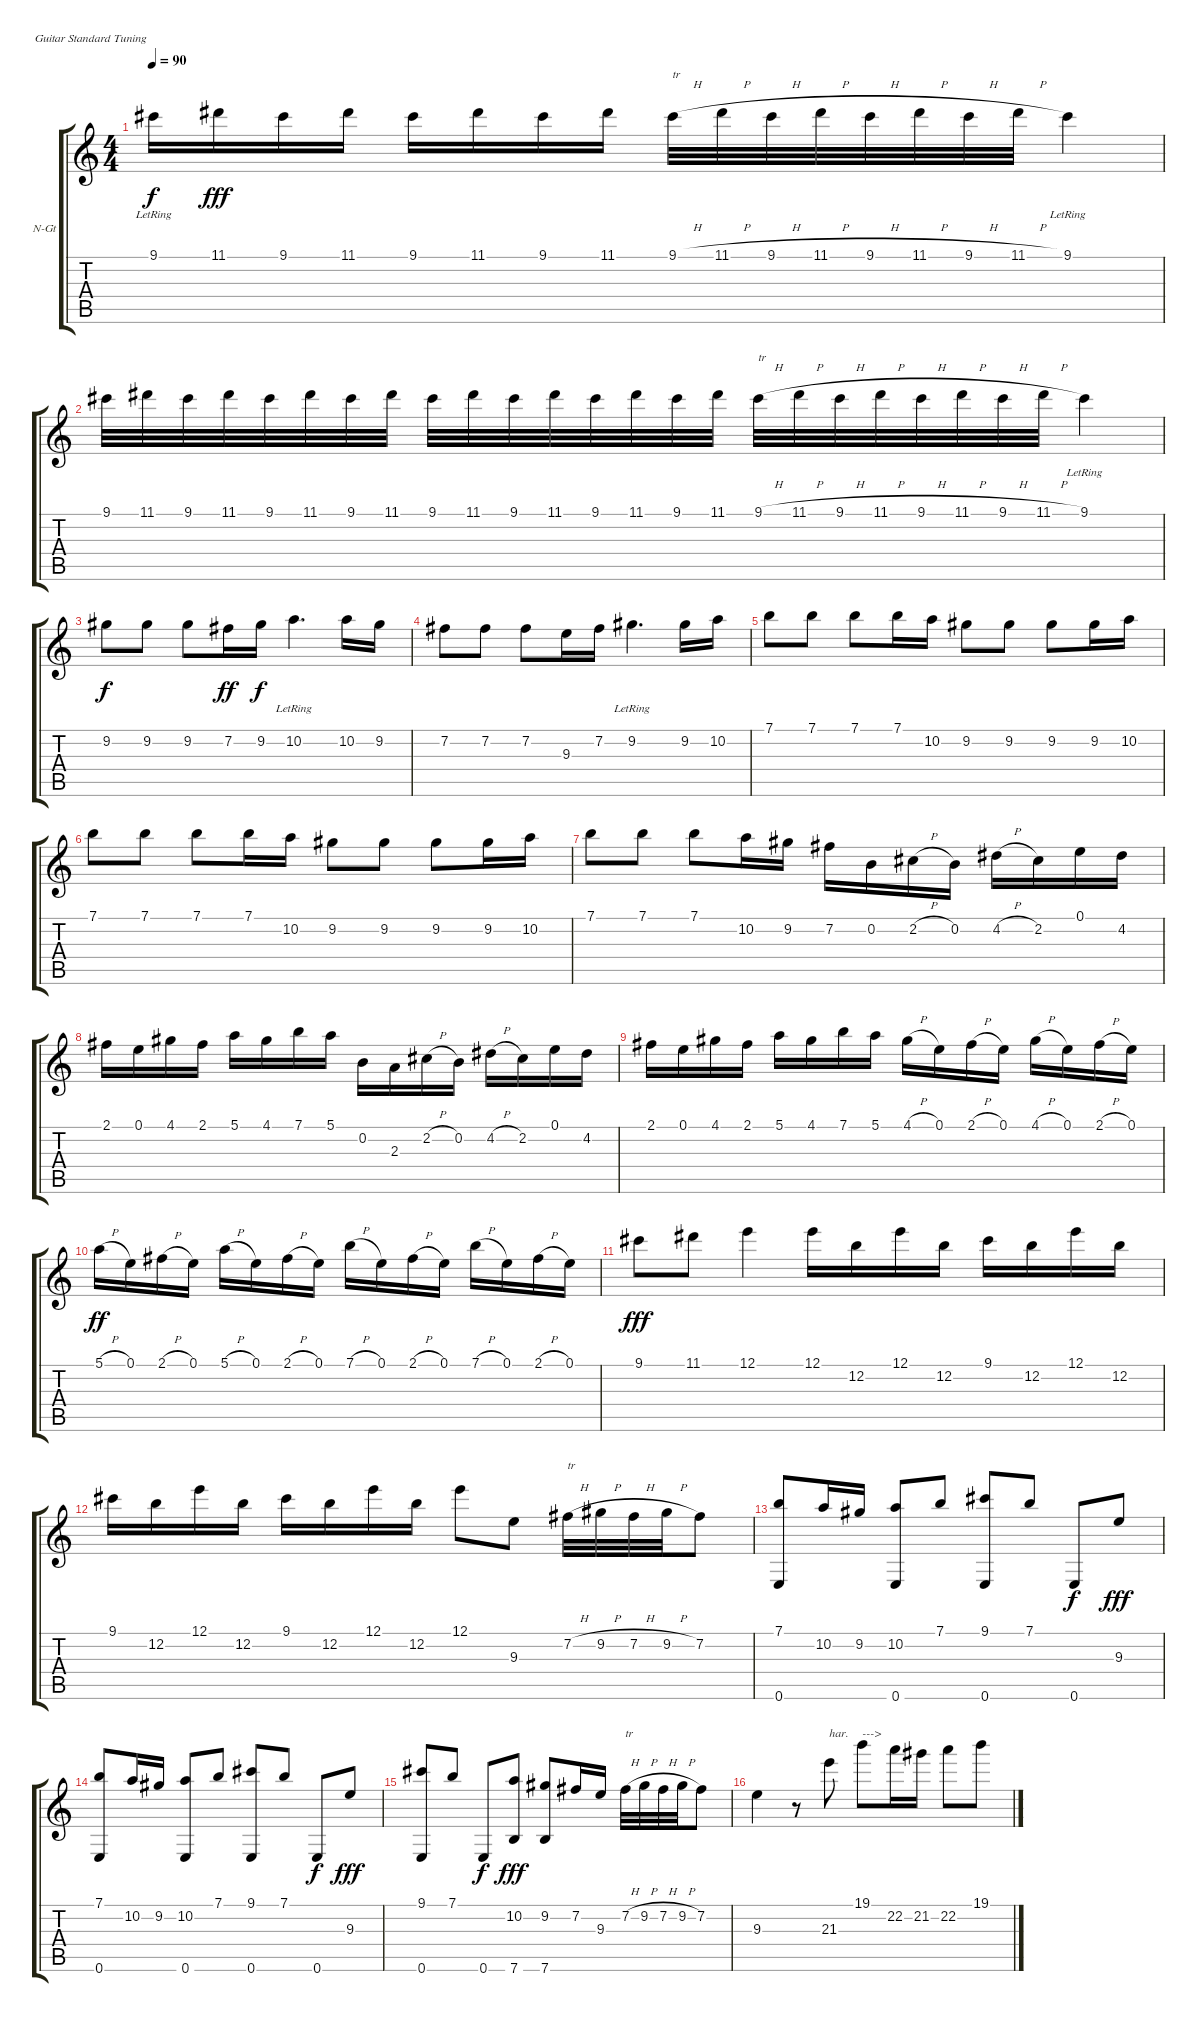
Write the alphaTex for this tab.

\bracketExtendMode groupsimilarinstruments
\firstSystemTrackNameOrientation horizontal
\otherSystemsTrackNameOrientation horizontal
\track ("Guitare 1" "N-Gt") {instrument acousticguitarnylon}
\staff {score tabs}
\tuning (E4 B3 G3 D3 A2 E2)
\ts (4 4)
\tempo 90
\clef g2
\ks c
9.1{lr t}.16{dy f} 11.1.16{dy fff} 9.1.16 11.1.16 9.1.16 11.1.16 9.1.16 11.1.16 9.1{h}.32{txt "tr"} 11.1{h}.32 9.1{h}.32 11.1{h}.32 9.1{h}.32 11.1{h}.32 9.1{h}.32 11.1{h}.32 9.1{lr}.4 |
9.1.32 11.1.32 9.1.32 11.1.32 9.1.32 11.1.32 9.1.32 11.1.32 9.1.32 11.1.32 9.1.32 11.1.32 9.1.32 11.1.32 9.1.32 11.1.32 9.1{h}.32{txt "tr"} 11.1{h}.32 9.1{h}.32 11.1{h}.32 9.1{h}.32 11.1{h}.32 9.1{h}.32 11.1{h}.32 9.1{lr}.4 |
9.2.8{dy f} 9.2.8 9.2.8 7.2.16{dy ff} 9.2.16{dy f} 10.2{lr}.4{d} 10.2.16 9.2.16 |
7.2.8 7.2.8 7.2.8 9.3.16 7.2.16 9.2{lr}.4{d} 9.2.16 10.2.16 |
7.1.8 7.1.8 7.1.8 7.1.16 10.2.16 9.2.8 9.2.8 9.2.8 9.2.16 10.2.16 |
7.1.8 7.1.8 7.1.8 7.1.16 10.2.16 9.2.8 9.2.8 9.2.8 9.2.16 10.2.16 |
7.1.8 7.1.8 7.1.8 10.2.16 9.2.16 7.2.16 0.2.16 2.2{h}.16 0.2.16 4.2{h}.16 2.2.16 0.1.16 4.2.16 |
2.1.16 0.1.16 4.1.16 2.1.16 5.1.16 4.1.16 7.1.16 5.1.16 0.2.16 2.3.16 2.2{h}.16 0.2.16 4.2{h}.16 2.2.16 0.1.16 4.2.16 |
2.1.16 0.1.16 4.1.16 2.1.16 5.1.16 4.1.16 7.1.16 5.1.16 4.1{h}.16 0.1.16 2.1{h}.16 0.1.16 4.1{h}.16 0.1.16 2.1{h}.16 0.1.16 |
5.1{h}.16{dy ff} 0.1.16 2.1{h}.16 0.1.16 5.1{h}.16 0.1.16 2.1{h}.16 0.1.16 7.1{h}.16 0.1.16 2.1{h}.16 0.1.16 7.1{h}.16 0.1.16 2.1{h}.16 0.1.16 |
9.1.8{dy fff} 11.1.8 12.1.4 12.1.16 12.2.16 12.1.16 12.2.16 9.1.16 12.2.16 12.1.16 12.2.16 |
9.1.16 12.2.16 12.1.16 12.2.16 9.1.16 12.2.16 12.1.16 12.2.16 12.1.8 9.3.8 7.2{h}.32{txt "tr"} 9.2{h}.32 7.2{h}.32 9.2{h}.32 7.2.8 |
(7.1 0.6).8 10.2.16 9.2.16 (10.2 0.6).8 7.1.8 (9.1 0.6).8 7.1.8 0.6.8{dy f} 9.3.8{dy fff} |
(7.1 0.6).8 10.2.16 9.2.16 (10.2 0.6).8 7.1.8 (9.1 0.6).8 7.1.8 0.6.8{dy f} 9.3.8{dy fff} |
(9.1 0.6).8 7.1.8 0.6.8{dy f} (10.2 7.6).8{dy fff} (9.2 7.6).8 7.2.16 9.3.16 7.2{h}.32{txt "tr"} 9.2{h}.32 7.2{h}.32 9.2{h}.32 7.2.8 |
9.3.4 r.8 21.3.8{txt "har."} 19.1.8{txt "--->"} 22.2.16 21.2.16 22.2.8 19.1.8
